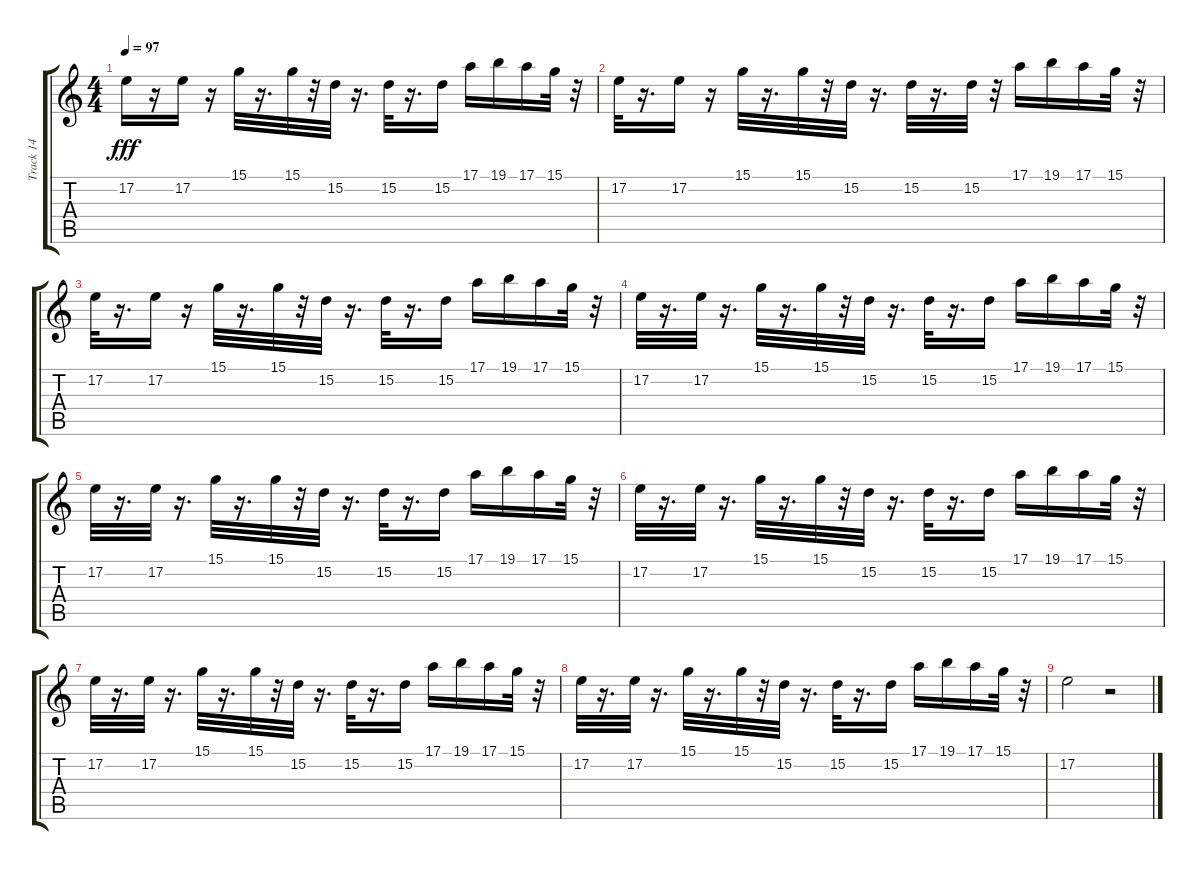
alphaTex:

\track ("Track 14" "Track 14") {instrument lead1square}
\staff {score tabs}
\tuning (E4 B3 G3 D3 A2 E2) {hide}
\ts (4 4)
\tempo 97
\clef g2
\ks c
17.2.16{dy fff volume 14} r.16 17.2.16 r.16 15.1.32 r.16{d} 15.1.32 r.32 15.2.32 r.16{d} 15.2.32 r.16{d} 15.2.16 17.1.16 19.1.16 17.1.16 15.1.32 r.32 |
17.2.32 r.16{d} 17.2.16 r.16 15.1.32 r.16{d} 15.1.32 r.32 15.2.32 r.16{d} 15.2.32 r.16{d} 15.2.32 r.32 17.1.16 19.1.16 17.1.16 15.1.32 r.32 |
17.2.32 r.16{d} 17.2.16 r.16 15.1.32 r.16{d} 15.1.32 r.32 15.2.32 r.16{d} 15.2.32 r.16{d} 15.2.16 17.1.16 19.1.16 17.1.16 15.1.32 r.32 |
17.2.32 r.16{d} 17.2.32 r.16{d} 15.1.32 r.16{d} 15.1.32 r.32 15.2.32 r.16{d} 15.2.32 r.16{d} 15.2.16 17.1.16 19.1.16 17.1.16 15.1.32 r.32 |
17.2.32 r.16{d} 17.2.32 r.16{d} 15.1.32 r.16{d} 15.1.32 r.32 15.2.32 r.16{d} 15.2.32 r.16{d} 15.2.16 17.1.16 19.1.16 17.1.16 15.1.32 r.32 |
17.2.32 r.16{d} 17.2.32 r.16{d} 15.1.32 r.16{d} 15.1.32 r.32 15.2.32 r.16{d} 15.2.32 r.16{d} 15.2.16 17.1.16 19.1.16 17.1.16 15.1.32 r.32 |
17.2.32 r.16{d} 17.2.32 r.16{d} 15.1.32 r.16{d} 15.1.32 r.32 15.2.32 r.16{d} 15.2.32 r.16{d} 15.2.16 17.1.16 19.1.16 17.1.16 15.1.32 r.32 |
17.2.32 r.16{d} 17.2.32 r.16{d} 15.1.32 r.16{d} 15.1.32 r.32 15.2.32 r.16{d} 15.2.32 r.16{d} 15.2.16 17.1.16 19.1.16 17.1.16 15.1.32 r.32 |
17.2.2 r.2
